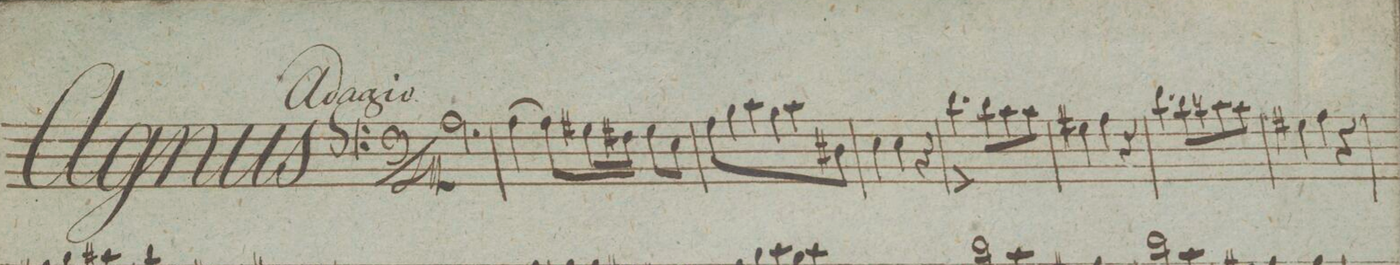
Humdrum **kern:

**kern	**dynam
*I"Fagoto 1mo	*
*clefF4	*
*k[]	*
*M3/4	*
2.A\	.
=2	=2
[4A\	.
8A\L]	.
16G#X\L	.
16F#X\JJ	.
8G#\L	.
8E\J	.
=3	=3
8A\L	.
8B\	.
8c\	.
8B\	.
8c\	.
8D#X\J	.
=4	=4
4E\	.
4E\	.
4r	.
=5	=5
4.d^<\	.
8d\L	.
8c\	.
8c\J	.
=6	=6
4G#X\	.
4A\	.
4r	.
=7	=7
4.d\	.
8d\L	.
8cn\	.
8c\J	.
=8	=8
4G#X\	.
4A\	.
4r	.
=9	=9
*-	*-
